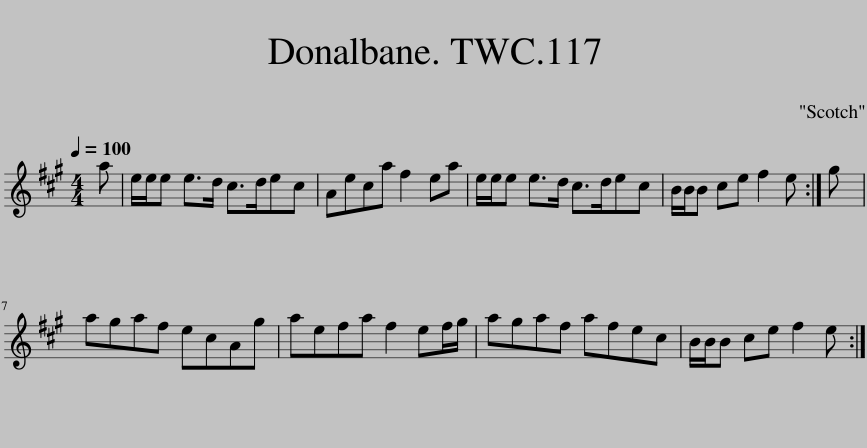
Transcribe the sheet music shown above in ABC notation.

X:1
L:1/8
Q:1/4=100
M:4/4
I:linebreak $
K:A
V:1 treble
V:1
 a | e/e/e e>d c>dec | Aeca f2 ea | e/e/e e>d c>dec | B/B/B ce f2 e :| %5
 g |$ agaf ecAg | aefa f2 ef/g/ | agaf afec | B/B/B ce f2 e :| %10
